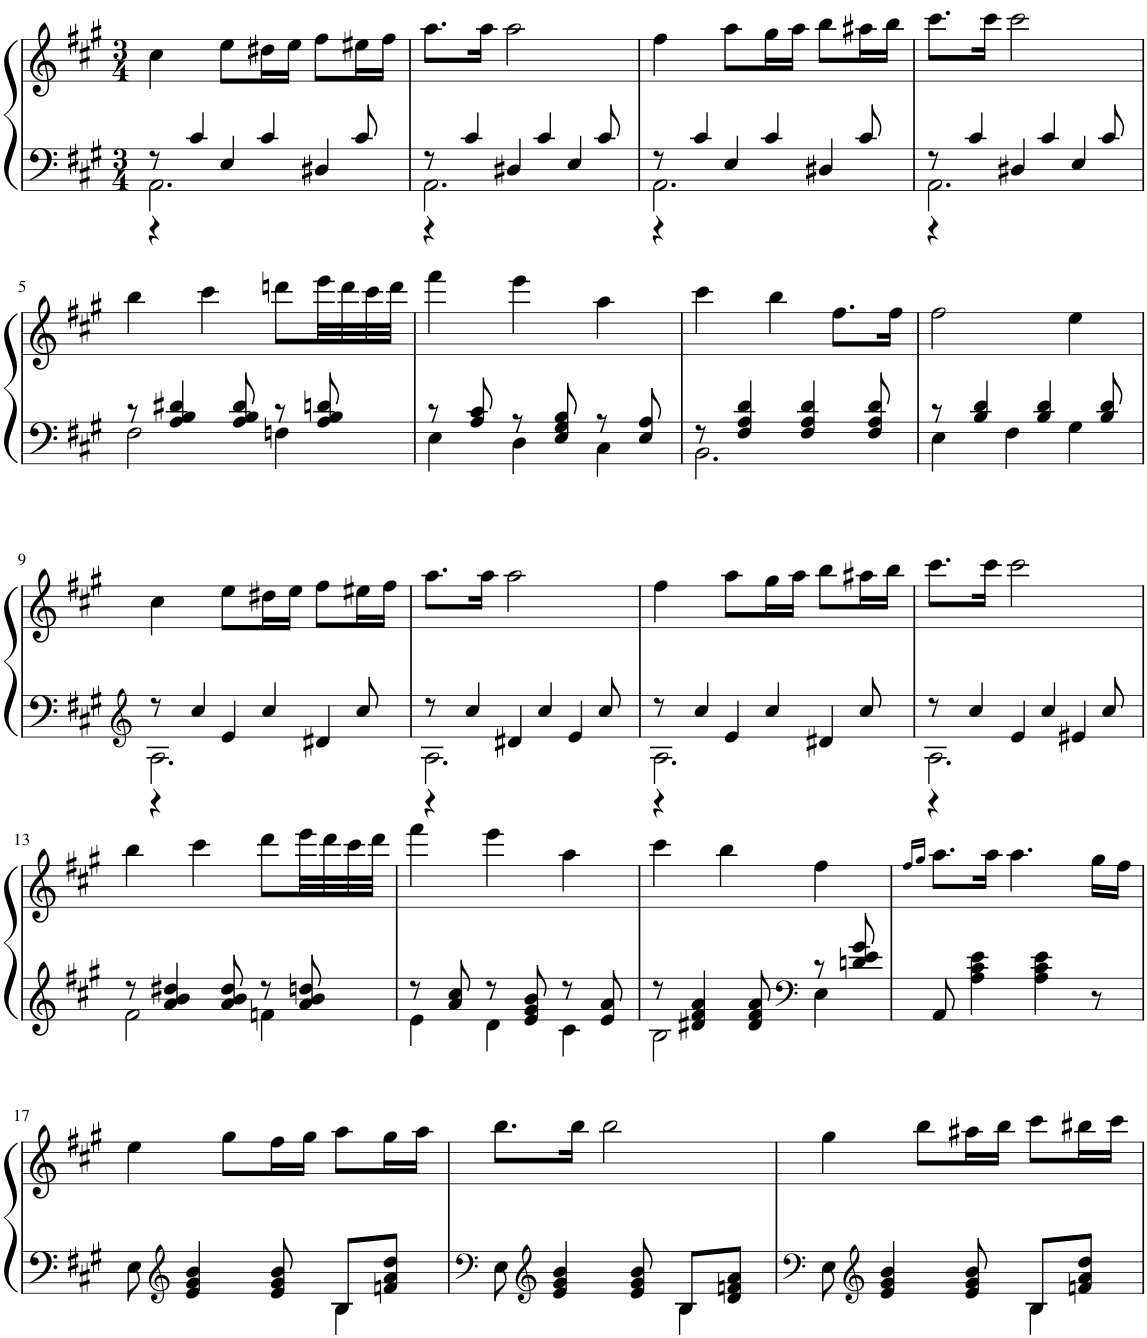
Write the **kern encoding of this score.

**kern	**kern
*part1	*part1
*staff2	*staff1
*I"Piano	*
*I'Pno.	*
*clefF4	*clefG2
*k[f#c#g#]	*k[f#c#g#]
*M3/4	*M3/4
=1	=1
*^	*
*	*^	*
8r	2.AA\	4r	4cc#\
4c#/	.	.	.
.	.	4E/	8ee\L
4c#/	.	.	16dd#X\L
.	.	.	16ee\JJ
.	.	4D#X/	8ff#\L
8c#/	.	.	16ee#X\L
.	.	.	16ff#\JJ
=2	=2	=2	=2
8r	2.AA\	4r	8.aa\L
4c#/	.	.	.
.	.	.	16aa\Jk
.	.	4D#X/	2aa\
4c#/	.	.	.
.	.	4E/	.
8c#/	.	.	.
=3	=3	=3	=3
8r	2.AA\	4r	4ff#\
4c#/	.	.	.
.	.	4E/	8aa\L
4c#/	.	.	16gg#\L
.	.	.	16aa\JJ
.	.	4D#X/	8bb\L
8c#/	.	.	16aa#X\L
.	.	.	16bb\JJ
=4	=4	=4	=4
8r	2.AA\	4r	8.ccc#\L
4c#/	.	.	.
.	.	.	16ccc#\Jk
.	.	4D#X/	2ccc#\
4c#/	.	.	.
.	.	4E/	.
8c#/	.	.	.
*	*v	*v	*
!!LO:LB:g=z
=5	=5	=5
8r	2F#\	4bb\
4A/ 4B/ 4d#X/	.	.
.	.	4ccc#\
8A/ 8B/ 8d#/	.	.
8r	4Fn\	8dddn\L
8A/ 8B/ 8dn/	.	32eee\LL
.	.	32ddd\
.	.	32ccc#\
.	.	32ddd\JJJ
=6	=6	=6
8r	4E\	4fff#\
8A/ 8c#/	.	.
8r	4D\	4eee\
8E/ 8G#/ 8B/	.	.
8r	4C#\	4aa\
8E/ 8A/	.	.
=7	=7	=7
8r	2.BB\	4ccc#\
4F#/ 4A/ 4d/	.	.
.	.	4bb\
4F#/ 4A/ 4d/	.	.
.	.	8.ff#\L
8F#/ 8A/ 8d/	.	.
.	.	16ff#\Jk
=8	=8	=8
8r	4E\	2ff#\
4B/ 4d/	.	.
.	4F#\	.
4B/ 4d/	.	.
.	4G#\	4ee\
8B/ 8d/	.	.
*v	*v	*
!!LO:LB:g=z
=9	=9
*clefG2	*
*^	*
*	*^	*
8r	2.A\	4r	4cc#\
4cc#/	.	.	.
.	.	4e/	8ee\L
4cc#/	.	.	16dd#X\L
.	.	.	16ee\JJ
.	.	4d#X/	8ff#\L
8cc#/	.	.	16ee#X\L
.	.	.	16ff#\JJ
=10	=10	=10	=10
8r	2.A\	4r	8.aa\L
4cc#/	.	.	.
.	.	.	16aa\Jk
.	.	4d#X/	2aa\
4cc#/	.	.	.
.	.	4e/	.
8cc#/	.	.	.
=11	=11	=11	=11
8r	2.A\	4r	4ff#\
4cc#/	.	.	.
.	.	4e/	8aa\L
4cc#/	.	.	16gg#\L
.	.	.	16aa\JJ
.	.	4d#X/	8bb\L
8cc#/	.	.	16aa#X\L
.	.	.	16bb\JJ
=12	=12	=12	=12
8r	2.A\	4r	8.ccc#\L
4cc#/	.	.	.
.	.	.	16ccc#\Jk
.	.	4e/	2ccc#\
4cc#/	.	.	.
.	.	4e#X/	.
8cc#/	.	.	.
*	*v	*v	*
!!LO:LB:g=z
=13	=13	=13
8r	2f#\	4bb\
4a/ 4b/ 4dd#X/	.	.
.	.	4ccc#\
8a/ 8b/ 8dd#/	.	.
8r	4fn\	8ddd\L
8a/ 8b/ 8ddn/	.	32eee\LL
.	.	32ddd\
.	.	32ccc#\
.	.	32ddd\JJJ
=14	=14	=14
8r	4e\	4fff#\
8a/ 8cc#/	.	.
8r	4d\	4eee\
8e/ 8g#/ 8b/	.	.
8r	4c#\	4aa\
8e/ 8a/	.	.
=15	=15	=15
8r	2B\	4ccc#\
4d#X/ 4f#/ 4a/	.	.
.	.	4bb\
8d#/ 8f#/ 8a/	.	.
*clefF4	*	*
8r	4E\	4ff#\
8dn/ 8e/ 8g#/	.	.
*v	*v	*
=16	=16
.	16qff#/LL
.	16qgg#/JJ
8AA/	8.aa\L
4A\ 4c#\ 4e\	.
.	16aa\Jk
.	4.aa\
4A\ 4c#\ 4e\	.
8r	16gg#\LL
.	16ff#\JJ
!!LO:LB:g=z
=17	=17
*^	*
8ryy	8E\	4ee\
*clefG2	*	*
4e/ 4g#/ 4b/	4.ryy	.
.	.	8gg#\L
8e/ 8g#/ 8b/	.	16ff#\L
.	.	16gg#\JJ
8B/L	4B\	8aa\L
8fn/ 8a/ 8dd/J	.	16gg#\L
.	.	16aa\JJ
=18	=18	=18
*clefF4	*	*
8ryy	8E\	8.bb\L
*clefG2	*	*
4e/ 4g#/ 4b/	4.ryy	.
.	.	16bb\Jk
.	.	2bb\
8e/ 8g#/ 8b/	.	.
8B/L	4B\	.
8d/ 8fn/ 8a/J	.	.
=19	=19	=19
*clefF4	*	*
8ryy	8E\	4gg#\
*clefG2	*	*
4e/ 4g#/ 4b/	4.ryy	.
.	.	8bb\L
8e/ 8g#/ 8b/	.	16aa#X\L
.	.	16bb\JJ
8B/L	4B\	8ccc#\L
8fn/ 8a/ 8dd/J	.	16bb#X\L
.	.	16ccc#\JJ
*v	*v	*
=	=
*-	*-
